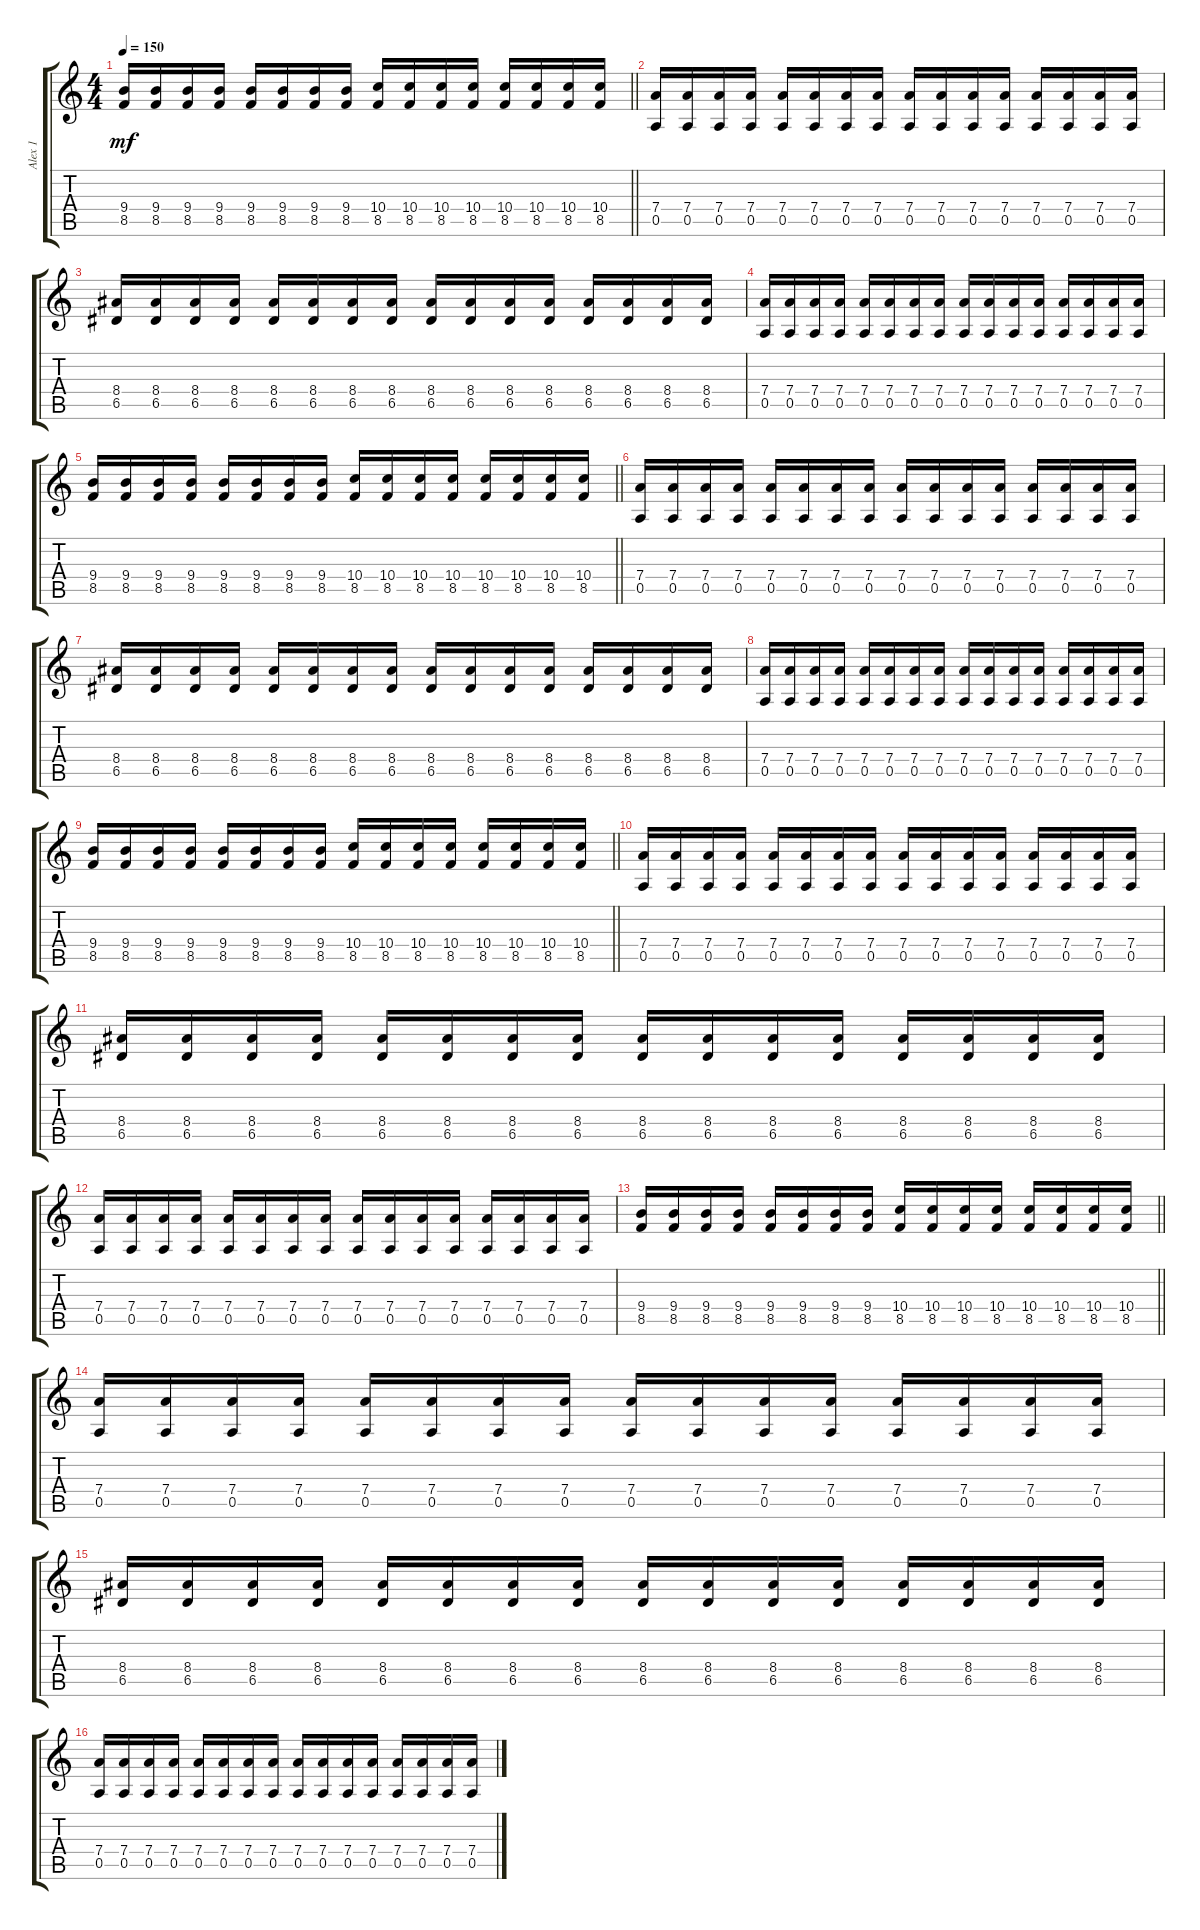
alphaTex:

\track ("Alex 1" "Alex 1") {instrument distortionguitar}
\staff {score tabs}
\tuning (E4 B3 G3 D3 A2 E2) {hide}
\ts (4 4)
\tempo 150
\clef g2
\barLineRight lightlight
\ks c
(9.4 8.5).16{dy mf} (9.4 8.5).16 (9.4 8.5).16 (9.4 8.5).16 (9.4 8.5).16 (9.4 8.5).16 (9.4 8.5).16 (9.4 8.5).16 (10.4 8.5).16 (10.4 8.5).16 (10.4 8.5).16 (10.4 8.5).16 (10.4 8.5).16 (10.4 8.5).16 (10.4 8.5).16 (10.4 8.5).16 |
(7.4 0.5).16 (7.4 0.5).16 (7.4 0.5).16 (7.4 0.5).16 (7.4 0.5).16 (7.4 0.5).16 (7.4 0.5).16 (7.4 0.5).16 (7.4 0.5).16 (7.4 0.5).16 (7.4 0.5).16 (7.4 0.5).16 (7.4 0.5).16 (7.4 0.5).16 (7.4 0.5).16 (7.4 0.5).16 |
(8.4 6.5).16 (8.4 6.5).16 (8.4 6.5).16 (8.4 6.5).16 (8.4 6.5).16 (8.4 6.5).16 (8.4 6.5).16 (8.4 6.5).16 (8.4 6.5).16 (8.4 6.5).16 (8.4 6.5).16 (8.4 6.5).16 (8.4 6.5).16 (8.4 6.5).16 (8.4 6.5).16 (8.4 6.5).16 |
(7.4 0.5).16 (7.4 0.5).16 (7.4 0.5).16 (7.4 0.5).16 (7.4 0.5).16 (7.4 0.5).16 (7.4 0.5).16 (7.4 0.5).16 (7.4 0.5).16 (7.4 0.5).16 (7.4 0.5).16 (7.4 0.5).16 (7.4 0.5).16 (7.4 0.5).16 (7.4 0.5).16 (7.4 0.5).16 |
\barLineRight lightlight
(9.4 8.5).16 (9.4 8.5).16 (9.4 8.5).16 (9.4 8.5).16 (9.4 8.5).16 (9.4 8.5).16 (9.4 8.5).16 (9.4 8.5).16 (10.4 8.5).16 (10.4 8.5).16 (10.4 8.5).16 (10.4 8.5).16 (10.4 8.5).16 (10.4 8.5).16 (10.4 8.5).16 (10.4 8.5).16 |
(7.4 0.5).16 (7.4 0.5).16 (7.4 0.5).16 (7.4 0.5).16 (7.4 0.5).16 (7.4 0.5).16 (7.4 0.5).16 (7.4 0.5).16 (7.4 0.5).16 (7.4 0.5).16 (7.4 0.5).16 (7.4 0.5).16 (7.4 0.5).16 (7.4 0.5).16 (7.4 0.5).16 (7.4 0.5).16 |
(8.4 6.5).16 (8.4 6.5).16 (8.4 6.5).16 (8.4 6.5).16 (8.4 6.5).16 (8.4 6.5).16 (8.4 6.5).16 (8.4 6.5).16 (8.4 6.5).16 (8.4 6.5).16 (8.4 6.5).16 (8.4 6.5).16 (8.4 6.5).16 (8.4 6.5).16 (8.4 6.5).16 (8.4 6.5).16 |
(7.4 0.5).16 (7.4 0.5).16 (7.4 0.5).16 (7.4 0.5).16 (7.4 0.5).16 (7.4 0.5).16 (7.4 0.5).16 (7.4 0.5).16 (7.4 0.5).16 (7.4 0.5).16 (7.4 0.5).16 (7.4 0.5).16 (7.4 0.5).16 (7.4 0.5).16 (7.4 0.5).16 (7.4 0.5).16 |
\barLineRight lightlight
(9.4 8.5).16 (9.4 8.5).16 (9.4 8.5).16 (9.4 8.5).16 (9.4 8.5).16 (9.4 8.5).16 (9.4 8.5).16 (9.4 8.5).16 (10.4 8.5).16 (10.4 8.5).16 (10.4 8.5).16 (10.4 8.5).16 (10.4 8.5).16 (10.4 8.5).16 (10.4 8.5).16 (10.4 8.5).16 |
(7.4 0.5).16 (7.4 0.5).16 (7.4 0.5).16 (7.4 0.5).16 (7.4 0.5).16 (7.4 0.5).16 (7.4 0.5).16 (7.4 0.5).16 (7.4 0.5).16 (7.4 0.5).16 (7.4 0.5).16 (7.4 0.5).16 (7.4 0.5).16 (7.4 0.5).16 (7.4 0.5).16 (7.4 0.5).16 |
(8.4 6.5).16 (8.4 6.5).16 (8.4 6.5).16 (8.4 6.5).16 (8.4 6.5).16 (8.4 6.5).16 (8.4 6.5).16 (8.4 6.5).16 (8.4 6.5).16 (8.4 6.5).16 (8.4 6.5).16 (8.4 6.5).16 (8.4 6.5).16 (8.4 6.5).16 (8.4 6.5).16 (8.4 6.5).16 |
(7.4 0.5).16 (7.4 0.5).16 (7.4 0.5).16 (7.4 0.5).16 (7.4 0.5).16 (7.4 0.5).16 (7.4 0.5).16 (7.4 0.5).16 (7.4 0.5).16 (7.4 0.5).16 (7.4 0.5).16 (7.4 0.5).16 (7.4 0.5).16 (7.4 0.5).16 (7.4 0.5).16 (7.4 0.5).16 |
\barLineRight lightlight
(9.4 8.5).16 (9.4 8.5).16 (9.4 8.5).16 (9.4 8.5).16 (9.4 8.5).16 (9.4 8.5).16 (9.4 8.5).16 (9.4 8.5).16 (10.4 8.5).16 (10.4 8.5).16 (10.4 8.5).16 (10.4 8.5).16 (10.4 8.5).16 (10.4 8.5).16 (10.4 8.5).16 (10.4 8.5).16 |
(7.4 0.5).16 (7.4 0.5).16 (7.4 0.5).16 (7.4 0.5).16 (7.4 0.5).16 (7.4 0.5).16 (7.4 0.5).16 (7.4 0.5).16 (7.4 0.5).16 (7.4 0.5).16 (7.4 0.5).16 (7.4 0.5).16 (7.4 0.5).16 (7.4 0.5).16 (7.4 0.5).16 (7.4 0.5).16 |
(8.4 6.5).16 (8.4 6.5).16 (8.4 6.5).16 (8.4 6.5).16 (8.4 6.5).16 (8.4 6.5).16 (8.4 6.5).16 (8.4 6.5).16 (8.4 6.5).16 (8.4 6.5).16 (8.4 6.5).16 (8.4 6.5).16 (8.4 6.5).16 (8.4 6.5).16 (8.4 6.5).16 (8.4 6.5).16 |
(7.4 0.5).16 (7.4 0.5).16 (7.4 0.5).16 (7.4 0.5).16 (7.4 0.5).16 (7.4 0.5).16 (7.4 0.5).16 (7.4 0.5).16 (7.4 0.5).16 (7.4 0.5).16 (7.4 0.5).16 (7.4 0.5).16 (7.4 0.5).16 (7.4 0.5).16 (7.4 0.5).16 (7.4 0.5).16
